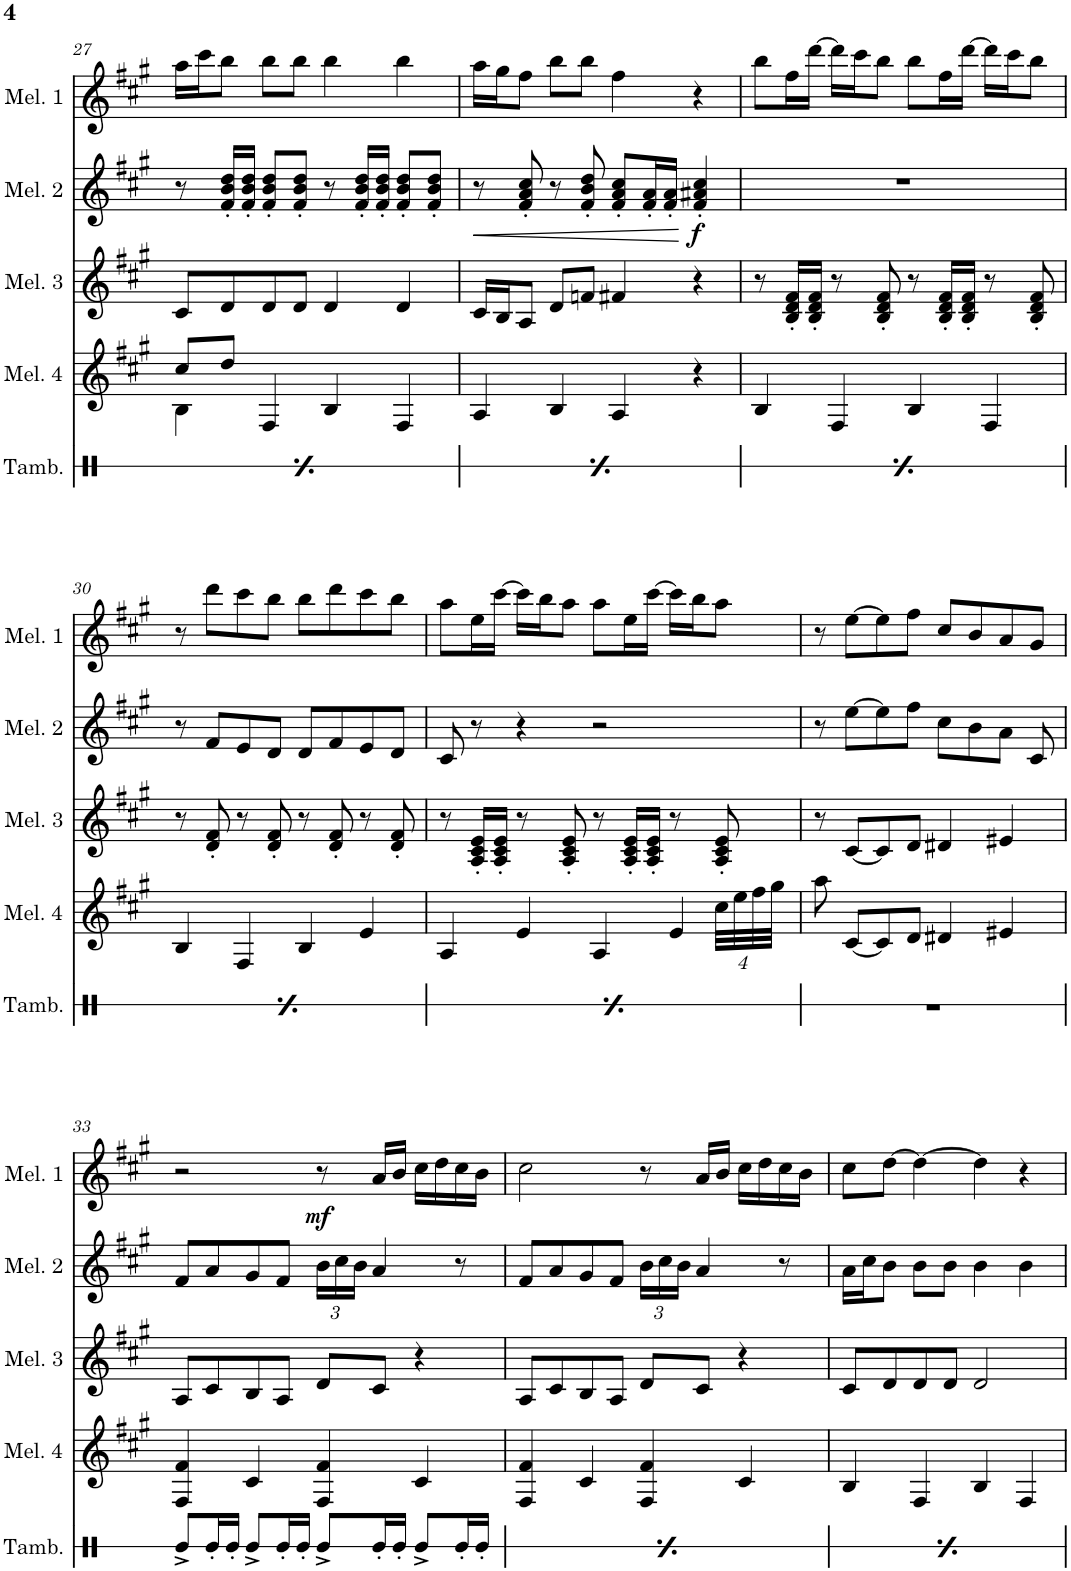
**kern	**kern	**kern	**kern	**dynam	**kern	**dynam
*part5	*part4	*part3	*part2	*part2	*part1	*part1
*staff5	*staff4	*staff3	*staff2	*staff2	*staff1	*staff1
*I"Tambourine	*I"Melodica 4 (F3-C6)	*I"Melodica 3 (F3-C6)	*I"Melodica 2 (F3-C6)	*	*I"Melodica 1 (F3-F6)	*
*I'Tamb.	*I'Mel. 4	*I'Mel. 3	*I'Mel. 2	*	*I'Mel. 1	*
!!LO:PB:g=z
*clefX	*clefG2	*clefG2	*clefG2	*	*clefG2	*
*k[]	*k[f#c#g#]	*k[f#c#g#]	*k[f#c#g#]	*	*k[f#c#g#]	*
*M4/4	*M4/4	*M4/4	*M4/4	*	*M4/4	*
=27	=27	=27	=27	=27	=27	=27
*	*^	*	*	*	*	*
8Re^/L	4B\	8cc#/L	8c#/L	8r	.	16aa\LL	.
.	.	.	.	.	.	16ccc#\J	.
16Re'/L	.	8dd/J	8d/	16f#/' 16b/' 16dd/'LL	.	8bb\J	.
16Re'/JJ	.	.	.	16f#/' 16b/' 16dd/'JJ	.	.	.
8Re^/L	4F#/	4ryy	8d/	8f#/' 8b/' 8dd/'L	.	8bb\L	.
16Re'/L	.	.	8d/J	8f#/' 8b/' 8dd/'J	.	8bb\J	.
16Re'/JJ	.	.	.	.	.	.	.
8Re^/L	4B/	2ryy	4d/	8r	.	4bb\	.
16Re'/L	.	.	.	16f#/' 16b/' 16dd/'LL	.	.	.
16Re'/JJ	.	.	.	16f#/' 16b/' 16dd/'JJ	.	.	.
8Re^/L	4F#/	.	4d/	8f#/' 8b/' 8dd/'L	.	4bb\	.
16Re'/L	.	.	.	8f#/' 8b/' 8dd/'J	.	.	.
16Re'/JJ	.	.	.	.	.	.	.
*	*v	*v	*	*	*	*	*
=28	=28	=28	=28	=28	=28	=28
!	!	!	!	!LO:HP:b	!	!
8Re^/L	4A/	16c#/LL	8r	<	16aa\LL	.
.	.	16B/J	.	.	16gg#\J	.
16Re'/L	.	8A/J	8f#/' 8a/' 8cc#/'	.	8ff#\J	.
16Re'/JJ	.	.	.	.	.	.
8Re^/L	4B/	8d/L	8r	.	8bb\L	.
16Re'/L	.	8fn/J	8f#/' 8b/' 8dd/'	.	8bb\J	.
16Re'/JJ	.	.	.	.	.	.
8Re^/L	4A/	4f#X/	8f#/' 8a/' 8cc#/'L	.	4ff#\	.
16Re'/L	.	.	16f#/' 16a/'L	.	.	.
16Re'/JJ	.	.	16f#/' 16a/'JJ	.	.	.
!	!	!	!	!LO:DY:n=1:b	!	!
8Re^/L	4r	4r	4f#/' 4a#X/' 4cc#/'	[ f	4r	.
16Re'/L	.	.	.	.	.	.
16Re'/JJ	.	.	.	.	.	.
=29	=29	=29	=29	=29	=29	=29
8Re^/L	4B/	8r	1r	.	8bb\L	.
16Re'/L	.	16B/' 16d/' 16f#/'LL	.	.	16ff#\L	.
16Re'/JJ	.	16B/' 16d/' 16f#/'JJ	.	.	[16ddd\JJ	.
8Re^/L	4F#/	8r	.	.	16ddd\LL]	.
.	.	.	.	.	16ccc#\J	.
16Re'/L	.	8B/' 8d/' 8f#/'	.	.	8bb\J	.
16Re'/JJ	.	.	.	.	.	.
8Re^/L	4B/	8r	.	.	8bb\L	.
16Re'/L	.	16B/' 16d/' 16f#/'LL	.	.	16ff#\L	.
16Re'/JJ	.	16B/' 16d/' 16f#/'JJ	.	.	[16ddd\JJ	.
8Re^/L	4F#/	8r	.	.	16ddd\LL]	.
.	.	.	.	.	16ccc#\J	.
16Re'/L	.	8B/' 8d/' 8f#/'	.	.	8bb\J	.
16Re'/JJ	.	.	.	.	.	.
!!LO:LB:g=z
=30	=30	=30	=30	=30	=30	=30
8Re^/L	4B/	8r	8r	.	8r	.
16Re'/L	.	8d/' 8f#/'	8f#/L	.	8ddd\L	.
16Re'/JJ	.	.	.	.	.	.
8Re^/L	4F#/	8r	8e/	.	8ccc#\	.
16Re'/L	.	8d/' 8f#/'	8d/J	.	8bb\J	.
16Re'/JJ	.	.	.	.	.	.
8Re^/L	4B/	8r	8d/L	.	8bb\L	.
16Re'/L	.	8d/' 8f#/'	8f#/	.	8ddd\	.
16Re'/JJ	.	.	.	.	.	.
8Re^/L	4e/	8r	8e/	.	8ccc#\	.
16Re'/L	.	8d/' 8f#/'	8d/J	.	8bb\J	.
16Re'/JJ	.	.	.	.	.	.
=31	=31	=31	=31	=31	=31	=31
*	*^	*	*	*	*	*
8Re^/L	4A/	2..ryy	8r	8c#/	.	8aa\L	.
16Re'/L	.	.	16A/' 16c#/' 16e/'LL	8r	.	16ee\L	.
16Re'/JJ	.	.	16A/' 16c#/' 16e/'JJ	.	.	[16ccc#\JJ	.
8Re^/L	4e/	.	8r	4r	.	16ccc#\LL]	.
.	.	.	.	.	.	16bb\J	.
16Re'/L	.	.	8A/' 8c#/' 8e/'	.	.	8aa\J	.
16Re'/JJ	.	.	.	.	.	.	.
8Re^/L	4A/	.	8r	2r	.	8aa\L	.
16Re'/L	.	.	16A/' 16c#/' 16e/'LL	.	.	16ee\L	.
16Re'/JJ	.	.	16A/' 16c#/' 16e/'JJ	.	.	[16ccc#\JJ	.
8Re^/L	4e/	.	8r	.	.	16ccc#\LL]	.
.	.	.	.	.	.	16bb\J	.
16Re'/L	.	32cc#\LLL	8A/' 8c#/' 8e/'	.	.	8aa\J	.
.	.	32ee\	.	.	.	.	.
16Re'/JJ	.	32ff#\	.	.	.	.	.
.	.	32gg#\JJJ	.	.	.	.	.
=32	=32	=32	=32	=32	=32	=32	=32
1r	8ryy	8aa\	8r	8r	.	8r	.
.	[8c#/L	8ryy	[8c#/L	[8ee\L	.	[8ee\L	.
.	8c#/]	4ryy	8c#/]	8ee\]	.	8ee\]	.
.	8d/J	.	8d/J	8ff#\J	.	8ff#\J	.
.	4d#X/	2ryy	4d#X/	8cc#\L	.	8cc#/L	.
.	.	.	.	8b\	.	8b/	.
.	4e#X/	.	4e#X/	8a\J	.	8a/	.
.	.	.	.	8c#/	.	8g#/J	.
*	*v	*v	*	*	*	*	*
!!LO:LB:g=z
=33	=33	=33	=33	=33	=33	=33
8Re^/L	4F#/ 4f#/	8A/L	8f#/L	.	2r	.
16Re'/L	.	8c#/	8a/	.	.	.
16Re'/JJ	.	.	.	.	.	.
8Re^/L	4c#/	8B/	8g#/	.	.	.
16Re'/L	.	8A/J	8f#/J	.	.	.
16Re'/JJ	.	.	.	.	.	.
*	*	*	*Xbrackettup	*	*	*
!	!	!	!	!	!	!LO:DY:b
8Re^/L	4F#/ 4f#/	8d/L	24b\LL	.	8r	mf
.	.	.	24cc#\	.	.	.
.	.	.	24b\JJ	.	.	.
16Re'/L	.	8c#/J	4a/	.	16a/LL	.
16Re'/JJ	.	.	.	.	16b/JJ	.
8Re^/L	4c#/	4r	.	.	16cc#\LL	.
.	.	.	.	.	16dd\	.
16Re'/L	.	.	8r	.	16cc#\	.
16Re'/JJ	.	.	.	.	16b\JJ	.
=34	=34	=34	=34	=34	=34	=34
8Re^/L	4F#/ 4f#/	8A/L	8f#/L	.	2cc#\	.
16Re'/L	.	8c#/	8a/	.	.	.
16Re'/JJ	.	.	.	.	.	.
8Re^/L	4c#/	8B/	8g#/	.	.	.
16Re'/L	.	8A/J	8f#/J	.	.	.
16Re'/JJ	.	.	.	.	.	.
8Re^/L	4F#/ 4f#/	8d/L	24b\LL	.	8r	.
.	.	.	24cc#\	.	.	.
.	.	.	24b\JJ	.	.	.
16Re'/L	.	8c#/J	4a/	.	16a/LL	.
16Re'/JJ	.	.	.	.	16b/JJ	.
8Re^/L	4c#/	4r	.	.	16cc#\LL	.
.	.	.	.	.	16dd\	.
16Re'/L	.	.	8r	.	16cc#\	.
16Re'/JJ	.	.	.	.	16b\JJ	.
=35	=35	=35	=35	=35	=35	=35
8Re^/L	4B/	8c#/L	16a\LL	.	8cc#\L	.
.	.	.	16cc#\J	.	.	.
16Re'/L	.	8d/	8b\J	.	[8dd\J	.
16Re'/JJ	.	.	.	.	.	.
8Re^/L	4F#/	8d/	8b\L	.	4dd\_	.
16Re'/L	.	8d/J	8b\J	.	.	.
16Re'/JJ	.	.	.	.	.	.
8Re^/L	4B/	2d/	4b\	.	4dd\]	.
16Re'/L	.	.	.	.	.	.
16Re'/JJ	.	.	.	.	.	.
8Re^/L	4F#/	.	4b\	.	4r	.
16Re'/L	.	.	.	.	.	.
16Re'/JJ	.	.	.	.	.	.
=	=	=	=	=	=	=
*-	*-	*-	*-	*-	*-	*-
